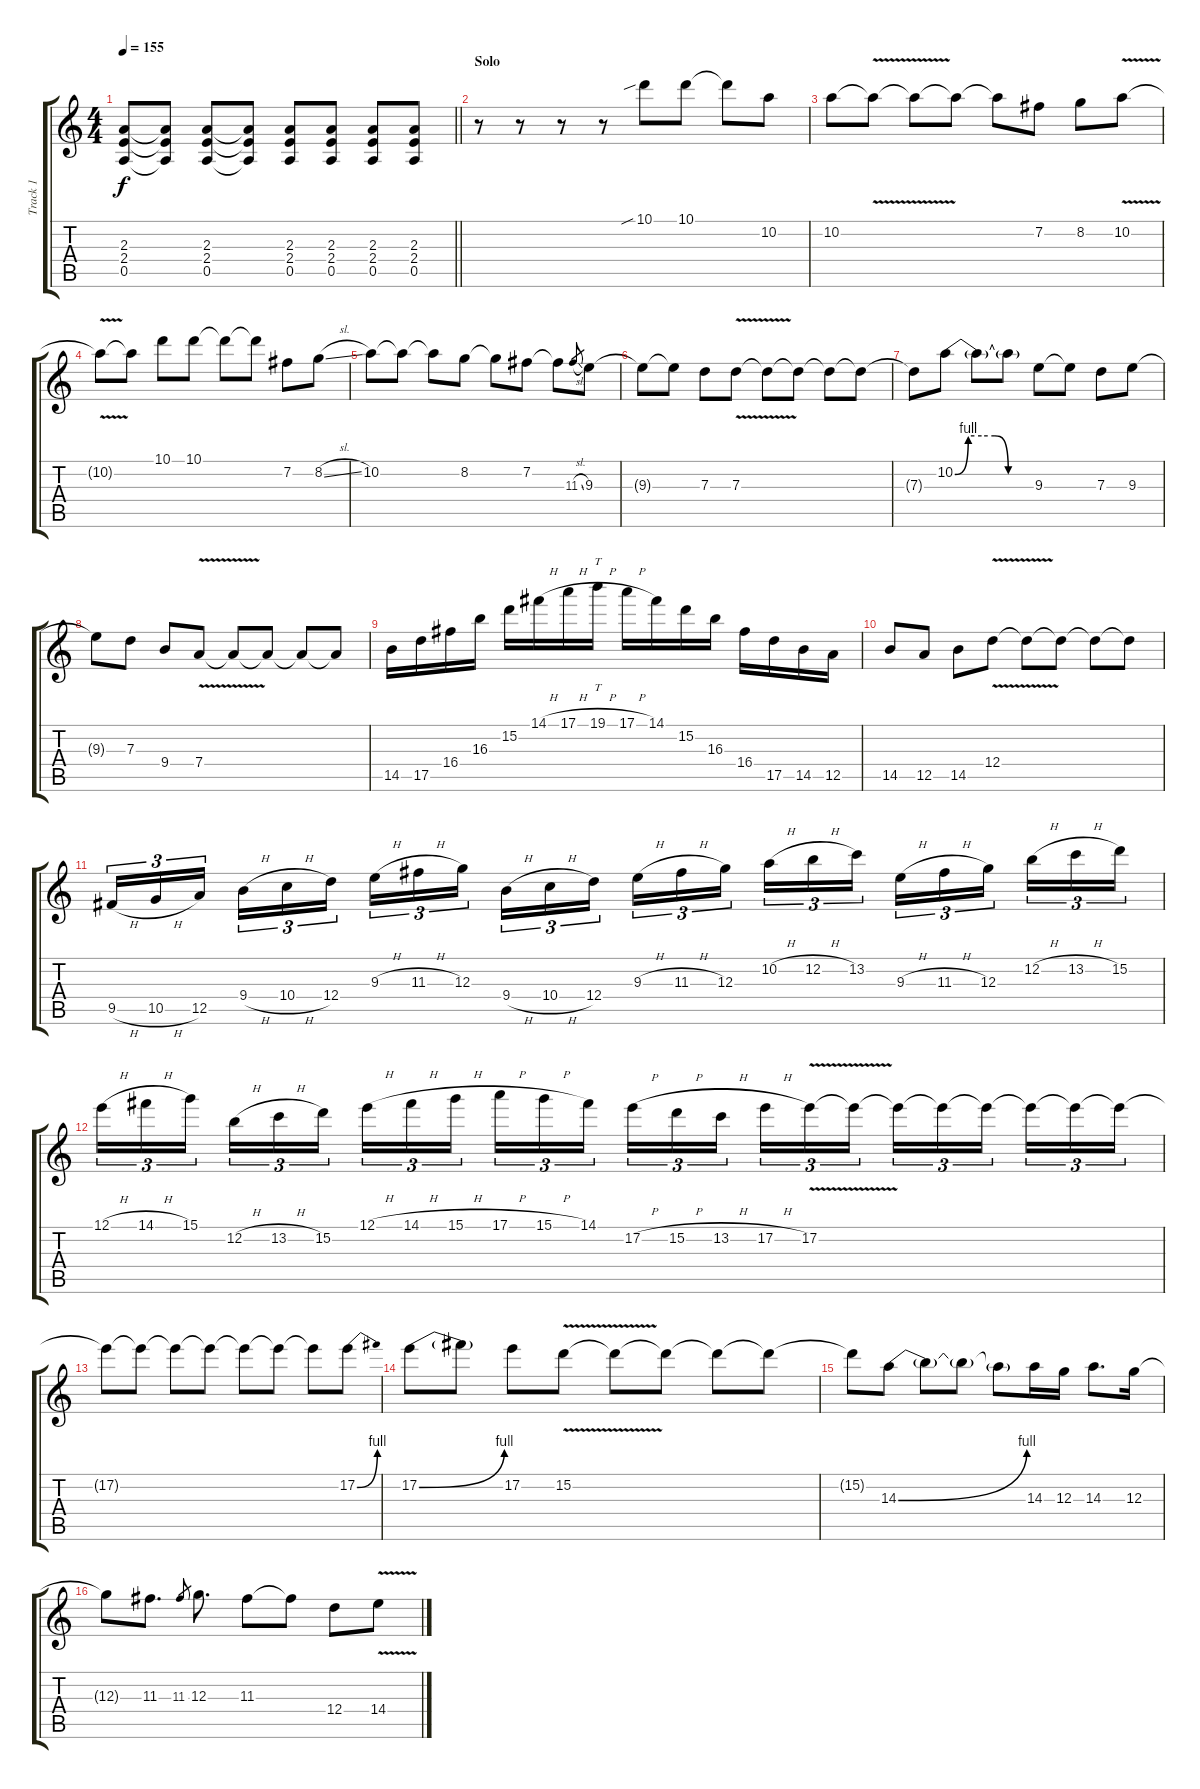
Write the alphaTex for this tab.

\track ("Track 1" "Track 1") {instrument distortionguitar}
\staff {score tabs}
\tuning (E4 B3 G3 D3 A2 E2) {hide}
\ts (4 4)
\tempo 155
\clef g2
\barLineRight lightlight
\ks c
(2.3 2.4 0.5).8{dy f} (2.3{t} 2.4{t} 0.5{t}).8 (2.3 2.4 0.5).8 (2.3{t} 2.4{t} 0.5{t}).8 (2.3 2.4 0.5).8 (2.3 2.4 0.5).8 (2.3 2.4 0.5).8 (2.3 2.4 0.5).8 |
\section ("" "Solo")
r.8{volume 16 instrument overdrivenguitar} r.8 r.8 r.8 10.1{sib}.8 10.1.8 10.1{t}.8 10.2.8 |
10.2.8 10.2{v t}.8 10.2{t}.8 10.2{t}.8 10.2{t}.8 7.2.8 8.2.8 10.2{v}.8 |
10.2{t}.8 10.2{t}.8 10.1.8 10.1.8 10.1{t}.8 10.1{t}.8 7.2.8 8.2{sl}.8 |
10.2.8 10.2{t}.8 10.2{t}.8 8.2.8 8.2{t}.8 7.2.8 7.2{t}.8 11.3{sl}.8{gr} 9.3.8 |
9.3{t}.8 9.3{t}.8 7.3.8 7.3{v}.8 7.3{t}.8 7.3{t}.8 7.3{t}.8 7.3{t}.8 |
7.3{t}.8 10.2{be (custom 0 0 10 4 20 4 30 4 40 0 60 0)}.8 10.2{t}.8 10.2{t}.8 9.3.8 9.3{t}.8 7.3.8 9.3.8 |
9.3{t}.8 7.3.8 9.4.8 7.4{v}.8 7.4{t}.8 7.4{t}.8 7.4{t}.8 7.4{t}.8 |
14.5.16 17.5.16 16.4.16 16.3.16 15.2.16 14.1{h}.16 17.1{h}.16 19.1{h}.16{tt} 17.1{h}.16 14.1.16 15.2.16 16.3.16 16.4.16 17.5.16 14.5.16 12.5.16 |
14.5.8 12.5.8 14.5.8 12.4{v}.8 12.4{t}.8 12.4{t}.8 12.4{t}.8 12.4{t}.8 |
9.5{h}.16{tu (3 2)} 10.5{h}.16{tu (3 2)} 12.5.16{tu (3 2) beam splitsecondary} 9.4{h}.16{tu (3 2)} 10.4{h}.16{tu (3 2)} 12.4.16{tu (3 2)} 9.3{h}.16{tu (3 2)} 11.3{h}.16{tu (3 2)} 12.3.16{tu (3 2) beam splitsecondary} 9.4{h}.16{tu (3 2)} 10.4{h}.16{tu (3 2)} 12.4.16{tu (3 2)} 9.3{h}.16{tu (3 2)} 11.3{h}.16{tu (3 2)} 12.3.16{tu (3 2) beam splitsecondary} 10.2{h}.16{tu (3 2)} 12.2{h}.16{tu (3 2)} 13.2.16{tu (3 2)} 9.3{h}.16{tu (3 2)} 11.3{h}.16{tu (3 2)} 12.3.16{tu (3 2) beam splitsecondary} 12.2{h}.16{tu (3 2)} 13.2{h}.16{tu (3 2)} 15.2.16{tu (3 2)} |
12.1{h}.16{tu (3 2)} 14.1{h}.16{tu (3 2)} 15.1.16{tu (3 2) beam splitsecondary} 12.2{h}.16{tu (3 2)} 13.2{h}.16{tu (3 2)} 15.2.16{tu (3 2)} 12.1{h}.16{tu (3 2)} 14.1{h}.16{tu (3 2)} 15.1{h}.16{tu (3 2) beam splitsecondary} 17.1{h}.16{tu (3 2)} 15.1{h}.16{tu (3 2)} 14.1.16{tu (3 2)} 17.2{h}.16{tu (3 2)} 15.2{h}.16{tu (3 2)} 13.2{h}.16{tu (3 2) beam splitsecondary} 17.2{h}.16{tu (3 2)} 17.2{v}.16{tu (3 2)} 17.2{t}.16{tu (3 2)} 17.2{t}.16{tu (3 2)} 17.2{t}.16{tu (3 2)} 17.2{t}.16{tu (3 2) beam splitsecondary} 17.2{t}.16{tu (3 2)} 17.2{t}.16{tu (3 2)} 17.2{t}.16{tu (3 2)} |
17.2{t}.8 17.2{t}.8 17.2{t}.8 17.2{t}.8 17.2{t}.8 17.2{t}.8 17.2{t}.8 17.2{be (bend 0 0 60 4)}.8 |
17.2{be (bend 0 0 60 4)}.8 17.2{t}.8 17.2.8 15.2{v}.8 15.2{t}.8 15.2{t}.8 15.2{t}.8 15.2{t}.8 |
15.2{t}.8 14.3{be (bend 0 0 60 4)}.8 14.3{t}.8 14.3{t}.8 14.3{t}.8 14.3.16 12.3.16 14.3.8{d} 12.3.16 |
12.3{t}.8 11.3.8{d} 11.3.8{gr} 12.3.8{d} 11.3.8 11.3{t}.8 12.4.8 14.4{v}.8
